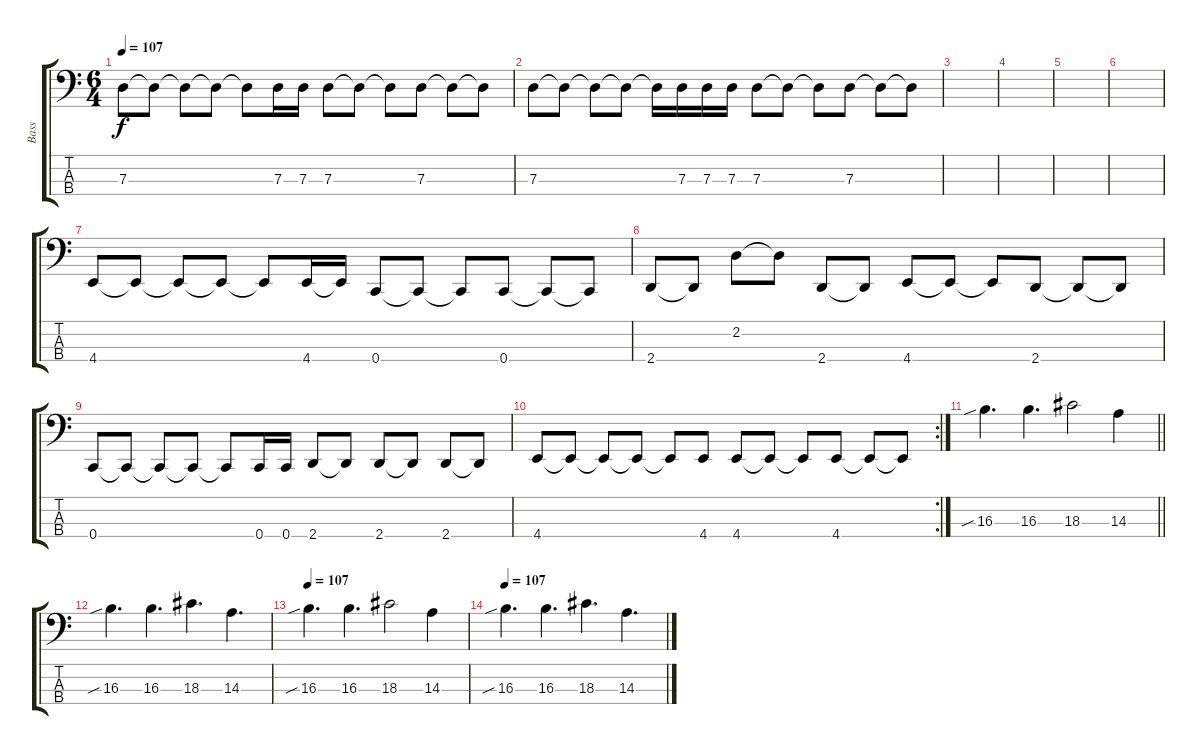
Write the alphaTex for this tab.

\track ("Bass" "Bass") {instrument electricbassfinger}
\staff {score tabs}
\tuning (F2 C2 G1 C1) {hide}
\ts (6 4)
\tempo 107
\clef f4
\ks c
7.3.8{dy f} 7.3{t}.8 7.3{t}.8 7.3{t}.8 7.3{t}.8 7.3.16 7.3.16 7.3.8 7.3{t}.8 7.3{t}.8 7.3.8 7.3{t}.8 7.3{t}.8 |
7.3.8 7.3{t}.8 7.3{t}.8 7.3{t}.8 7.3{t}.16 7.3.16 7.3.16 7.3.16 7.3.8 7.3{t}.8 7.3{t}.8 7.3.8 7.3{t}.8 7.3{t}.8 |
|
|
|
|
4.4.8 4.4{t}.8 4.4{t}.8 4.4{t}.8 4.4{t}.8 4.4.16 4.4{t}.16 0.4.8 0.4{t}.8 0.4{t}.8 0.4.8 0.4{t}.8 0.4{t}.8 |
2.4.8 2.4{t}.8 2.2.8 2.2{t}.8 2.4.8 2.4{t}.8 4.4.8 4.4{t}.8 4.4{t}.8 2.4.8 2.4{t}.8 2.4{t}.8 |
0.4.8 0.4{t}.8 0.4{t}.8 0.4{t}.8 0.4{t}.8 0.4.16 0.4.16 2.4.8 2.4{t}.8 2.4.8 2.4{t}.8 2.4.8 2.4{t}.8 |
\rc 2
4.4.8 4.4{t}.8 4.4{t}.8 4.4{t}.8 4.4{t}.8 4.4.8 4.4.8 4.4{t}.8 4.4{t}.8 4.4.8 4.4{t}.8 4.4{t}.8 |
\barLineRight lightlight
16.3{sib}.4{d volume 10} 16.3.4{d} 18.3.2 14.3.4 |
16.3{sib}.4{d} 16.3.4{d} 18.3.4{d} 14.3.4{d} |
\tempo 107
16.3{sib}.4{d volume 1} 16.3.4{d} 18.3.2 14.3.4 |
\tempo 107
16.3{sib}.4{d} 16.3.4{d} 18.3.4{d} 14.3.4{d}
